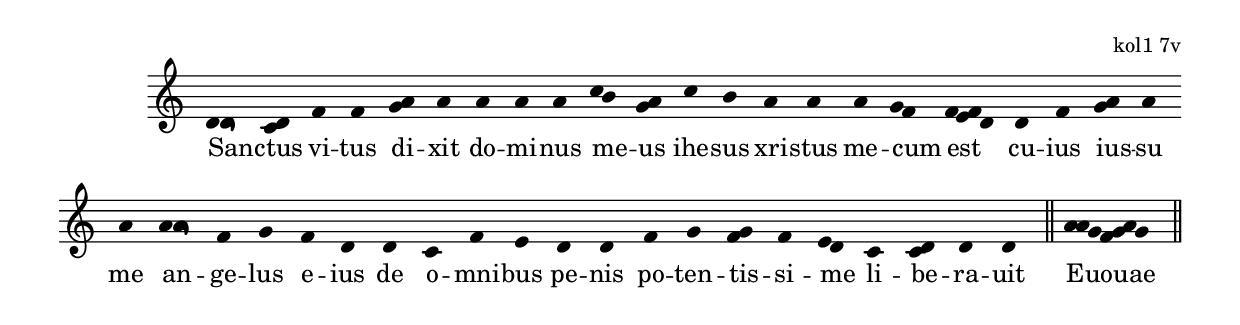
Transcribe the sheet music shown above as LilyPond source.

\version "2.19.32"

\include "../lib/synopsis.ily"

\score {
  \transpose c c' {
    \plainchant
    \melisma { d \strophicus d } \melisma { c d } \bar "" f f \bar "" \melisma { g a } a \bar "" a a a \bar "" \melisma { c' b } \melisma { g a } \bar "" c' b \bar "" a a \bar "" a \melisma { g f } \bar "" \melisma { f e f d } \bar "" d f \bar "" \melisma { g a } a \bar "" a \bar "" \melisma { a \strophicus a } \bar "" f g \bar "" f d \bar "" d \bar "" c f e \bar "" d d \bar "" f g \melisma { f g } f \melisma { e d } \bar "" c \melisma { c d } d d \bar "||" \melisma { a a g f g a g } \bar "||"
  }
  \addlyrics {
    Sanc -- tus vi -- tus di -- xit do -- mi -- nus me -- us ihe -- sus xri -- stus me -- cum est cu -- ius ius -- su me an --  ge -- lus e -- ius de o -- mni -- bus pe -- nis po -- ten -- tis -- si -- me li -- be -- ra -- uit Euouae
  }
  \header {
    fontes = "kol1 7v"
  }
}
